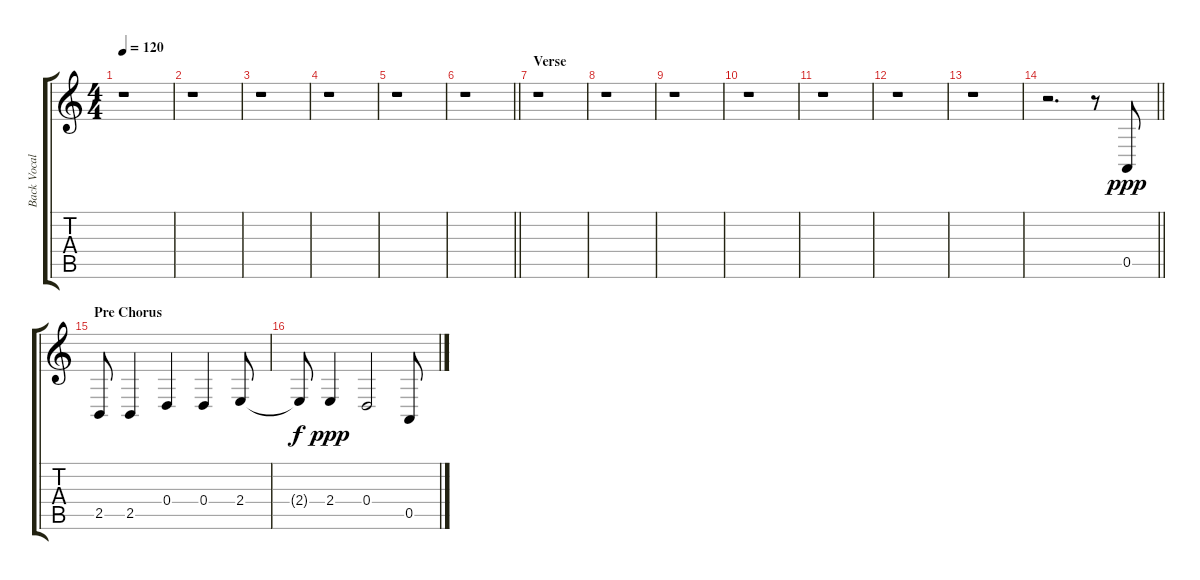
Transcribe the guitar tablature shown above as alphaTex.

\track ("Back Vocalist" "Back Vocal") {instrument lead2sawtooth}
\staff {score tabs}
\tuning (E4 B3 G3 D3 A2 E2) {hide}
\ts (4 4)
\tempo 120
\clef g2
\ks c
r.1{dy ppp} |
r.1 |
r.1 |
r.1 |
r.1 |
\barLineRight lightlight
r.1 |
\section ("" "Verse")
r.1 |
r.1 |
r.1 |
r.1 |
r.1 |
r.1 |
r.1 |
\barLineRight lightlight
r.2{d} r.8 0.5.8 |
\section ("" "Pre Chorus")
2.5.8 2.5.4 0.4.4 0.4.4 2.4.8 |
2.4{t}.8{dy f} 2.4.4{dy ppp} 0.4.2 0.5.8
